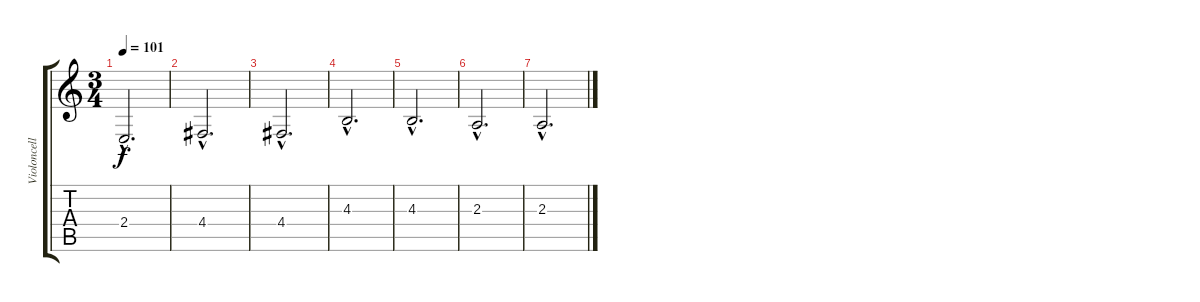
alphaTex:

\track ("Violoncelle" "Violoncell") {instrument cello}
\staff {score tabs}
\tuning (E4 B3 G3 D3 A2 E2) {hide}
\ts (3 4)
\tempo 101
\clef g2
\ks c
2.4{hac}.2{d dy f} |
4.4{hac}.2{d} |
4.4{hac}.2{d} |
4.3{hac}.2{d} |
4.3{hac}.2{d} |
2.3{hac}.2{d} |
2.3{hac}.2{d}
